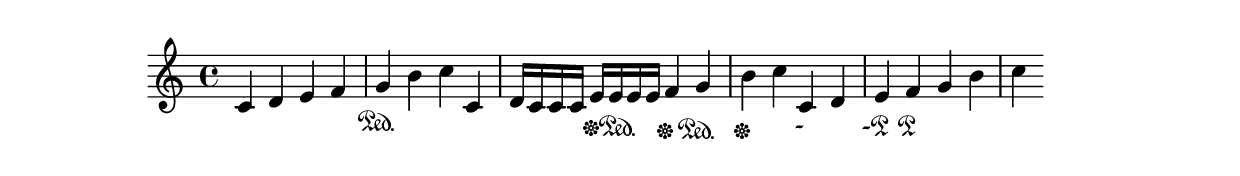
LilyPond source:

\version "2.3.16"
\header
{
    texidoc = "The standard piano pedals style comes with Ped symbols.
The pedal string can be also tuned, for example, to a shorter tilde/P variant
at the end of the melody."

}

\score{
    \context Staff \relative c'{
        c4 d e f g
        \sustainDown b c
        c, d16[  c  c c]  e[ e \sustainUp \sustainDown e e ] f4 \sustainUp 
        g\sustainDown  b \sustainUp c 
        \set Staff.pedalSustainStrings = #'("-" "-P" "P")
        \override Staff.SustainPedal   #'padding = #-2
        c, \sustainDown d e \sustainUp \sustainDown f
        \sustainUp g b c
    }
}
